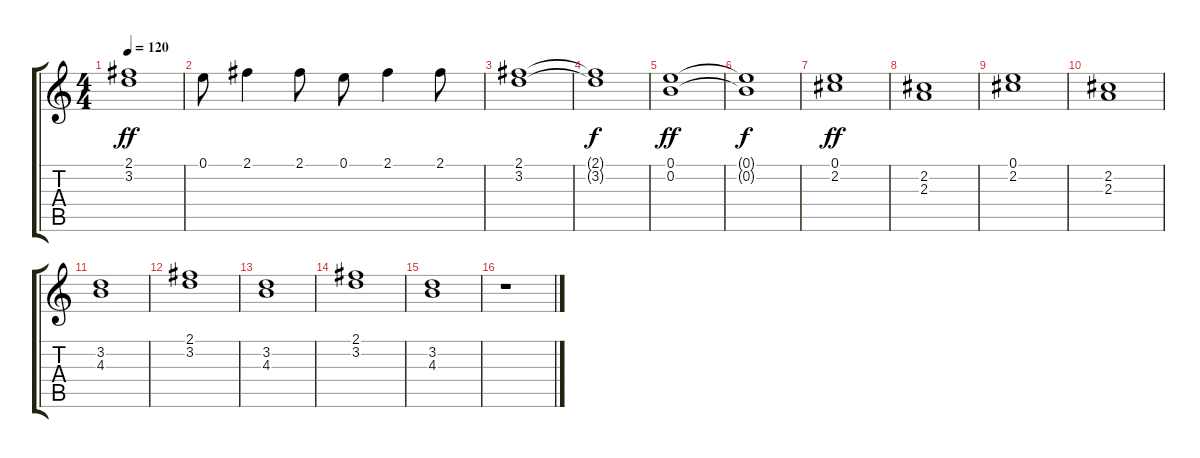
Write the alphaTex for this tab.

\track "" {instrument acousticguitarnylon}
\staff {score tabs}
\tuning (E4 B3 G3 D3 A2 E2) {hide}
\ts (4 4)
\tempo 120
\clef g2
\ks c
(2.1 3.2).1{dy ff} |
0.1.8 2.1.4 2.1.8 0.1.8 2.1.4 2.1.8 |
(2.1 3.2).1 |
(2.1{t} 3.2{t}).1{dy f} |
(0.1 0.2).1{dy ff} |
(0.1{t} 0.2{t}).1{dy f} |
(0.1 2.2).1{dy ff} |
(2.2 2.3).1 |
(0.1 2.2).1 |
(2.2 2.3).1 |
(3.2 4.3).1 |
(2.1 3.2).1 |
(3.2 4.3).1 |
(2.1 3.2).1 |
(3.2 4.3).1 |
r.1
